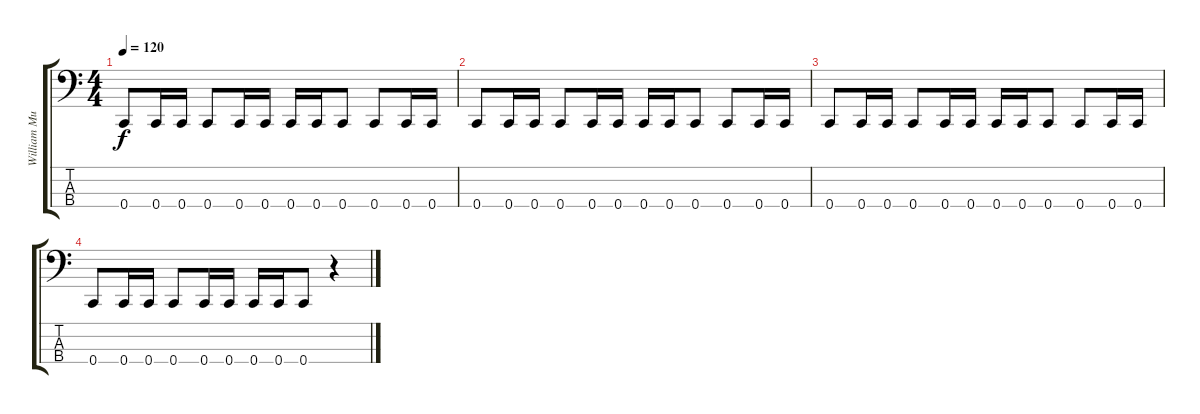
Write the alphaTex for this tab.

\track ("William Murderface" "William Mu") {instrument electricbasspick}
\staff {score tabs}
\tuning (Eb2 Bb1 F1 C1) {hide}
\ts (4 4)
\tempo 120
\clef f4
\ks c
0.4.8{dy f} 0.4.16 0.4.16 0.4.8 0.4.16 0.4.16 0.4.16 0.4.16 0.4.8 0.4.8 0.4.16 0.4.16 |
0.4.8 0.4.16 0.4.16 0.4.8 0.4.16 0.4.16 0.4.16 0.4.16 0.4.8 0.4.8 0.4.16 0.4.16 |
0.4.8 0.4.16 0.4.16 0.4.8 0.4.16 0.4.16 0.4.16 0.4.16 0.4.8 0.4.8 0.4.16 0.4.16 |
0.4.8 0.4.16 0.4.16 0.4.8 0.4.16 0.4.16 0.4.16 0.4.16 0.4.8 r.4
